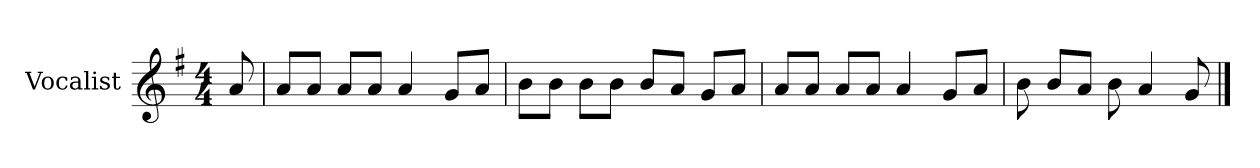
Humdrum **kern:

**kern
*part1
*staff1
*I"Vocalist
*k[f#]
*G:
*M4/4
=
8a
=1
8aL
8aJ
8aL
8aJ
4a
8gL
8aJ
=2
8bL
8bJ
8bL
8bJ
8bL
8aJ
8gL
8aJ
=3
8aL
8aJ
8aL
8aJ
4a
8gL
8aJ
=4
8b
8bL
8aJ
8b
4a
8g
==
*-
